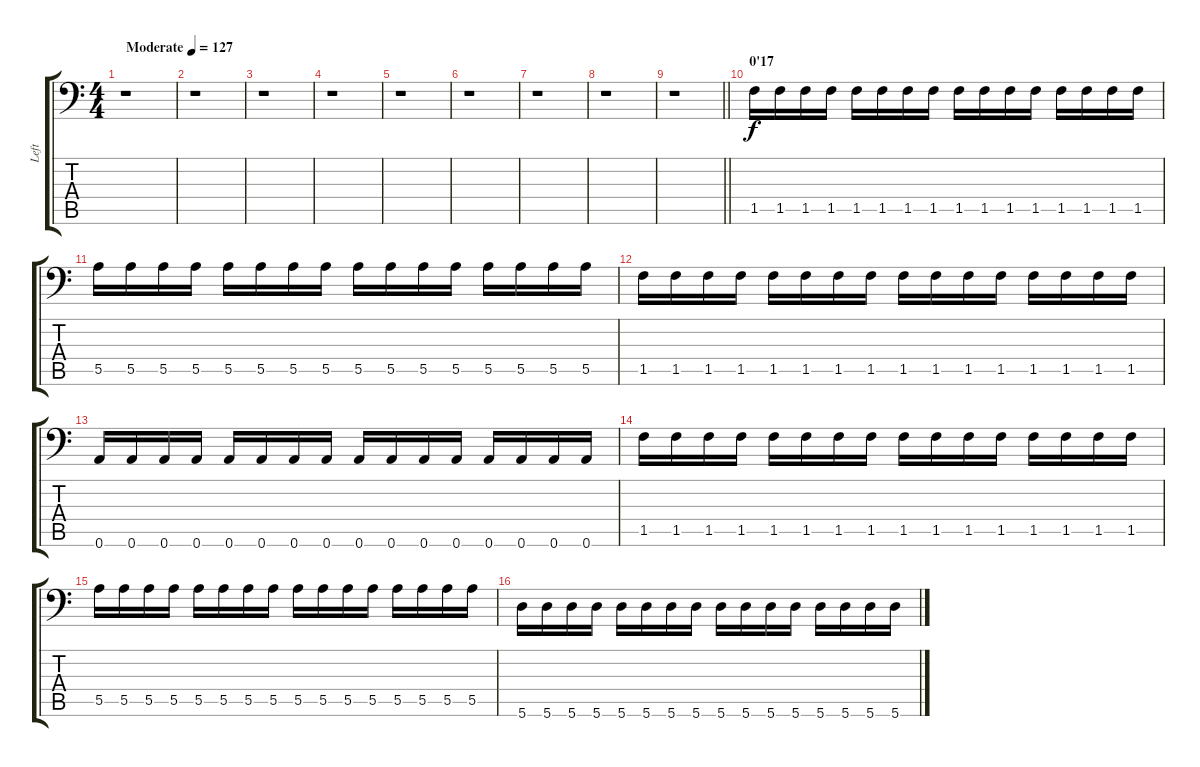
\track ("Left" "Left") {instrument distortionguitar}
\staff {score tabs}
\tuning (B3 Gb3 D3 A2 E2 A1) {hide}
\ts (4 4)
\tempo (127 "Moderate")
\clef f4
\ks c
r.1{dy f instrument distortionguitar} |
r.1 |
r.1 |
r.1 |
r.1 |
r.1 |
r.1 |
r.1 |
\barLineRight lightlight
r.1 |
\section ("" "0'17")
1.5.16{volume 6} 1.5.16 1.5.16 1.5.16 1.5.16 1.5.16 1.5.16 1.5.16 1.5.16 1.5.16 1.5.16 1.5.16 1.5.16 1.5.16 1.5.16 1.5.16 |
5.5.16 5.5.16 5.5.16 5.5.16 5.5.16 5.5.16 5.5.16 5.5.16 5.5.16 5.5.16 5.5.16 5.5.16 5.5.16 5.5.16 5.5.16 5.5.16 |
1.5.16 1.5.16 1.5.16 1.5.16 1.5.16 1.5.16 1.5.16 1.5.16 1.5.16 1.5.16 1.5.16 1.5.16 1.5.16 1.5.16 1.5.16 1.5.16 |
0.6.16 0.6.16 0.6.16 0.6.16 0.6.16 0.6.16 0.6.16 0.6.16 0.6.16 0.6.16 0.6.16 0.6.16 0.6.16 0.6.16 0.6.16 0.6.16 |
1.5.16 1.5.16 1.5.16 1.5.16 1.5.16 1.5.16 1.5.16 1.5.16 1.5.16 1.5.16 1.5.16 1.5.16 1.5.16 1.5.16 1.5.16 1.5.16 |
5.5.16 5.5.16 5.5.16 5.5.16 5.5.16 5.5.16 5.5.16 5.5.16 5.5.16 5.5.16 5.5.16 5.5.16 5.5.16 5.5.16 5.5.16 5.5.16 |
5.6.16 5.6.16 5.6.16 5.6.16 5.6.16 5.6.16 5.6.16 5.6.16 5.6.16 5.6.16 5.6.16 5.6.16 5.6.16 5.6.16 5.6.16 5.6.16
